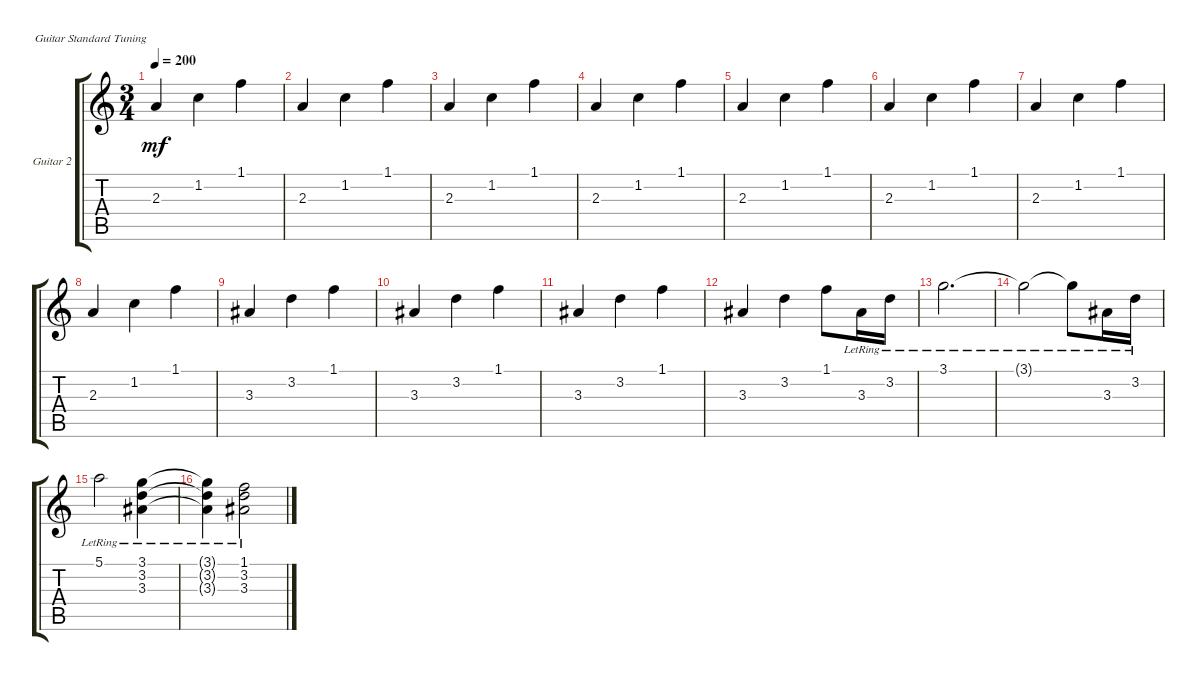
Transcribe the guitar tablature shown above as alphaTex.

\bracketExtendMode groupsimilarinstruments
\firstSystemTrackNameOrientation horizontal
\otherSystemsTrackNameOrientation horizontal
\track ("Acoustic Guitar 2" "Guitar 2") {instrument acousticguitarsteel}
\staff {score tabs}
\tuning (E4 B3 G3 D3 A2 E2)
\ts (3 4)
\tempo 200
\clef g2
\scale
0.333333
\ks c
2.3.4{dy mf} 1.2.4 1.1.4 |
\scale
0.333333 2.3.4 1.2.4 1.1.4 |
\scale
0.333333 2.3.4 1.2.4 1.1.4 |
\scale
0.333333 2.3.4 1.2.4 1.1.4 |
\scale
0.333333 2.3.4 1.2.4 1.1.4 |
\scale
0.333333 2.3.4 1.2.4 1.1.4 |
\scale
0.333333 2.3.4 1.2.4 1.1.4 |
\scale
0.333333 2.3.4 1.2.4 1.1.4 |
\scale
0.333333 3.3.4 3.2.4 1.1.4 |
\scale
0.333333 3.3.4 3.2.4 1.1.4 |
\scale
0.333333 3.3.4 3.2.4 1.1.4 |
\scale
0.333333 3.3.4 3.2.4 1.1.8 3.3{lr}.16 3.2{lr}.16 |
\scale
0.333333 3.1{lr}.2{d} |
\scale
0.333333 3.1{lr t}.2 3.1{lr t}.8 3.3{lr}.16 3.2{lr}.16 |
\scale
0.333333 5.1{lr}.2 (3.2{lr} 3.3{lr} 3.1{lr}).4 |
\scale
0.333333 (3.3{lr t} 3.2{lr t} 3.1{lr t}).4 (3.3{lr} 3.2{lr} 1.1{lr}).2
